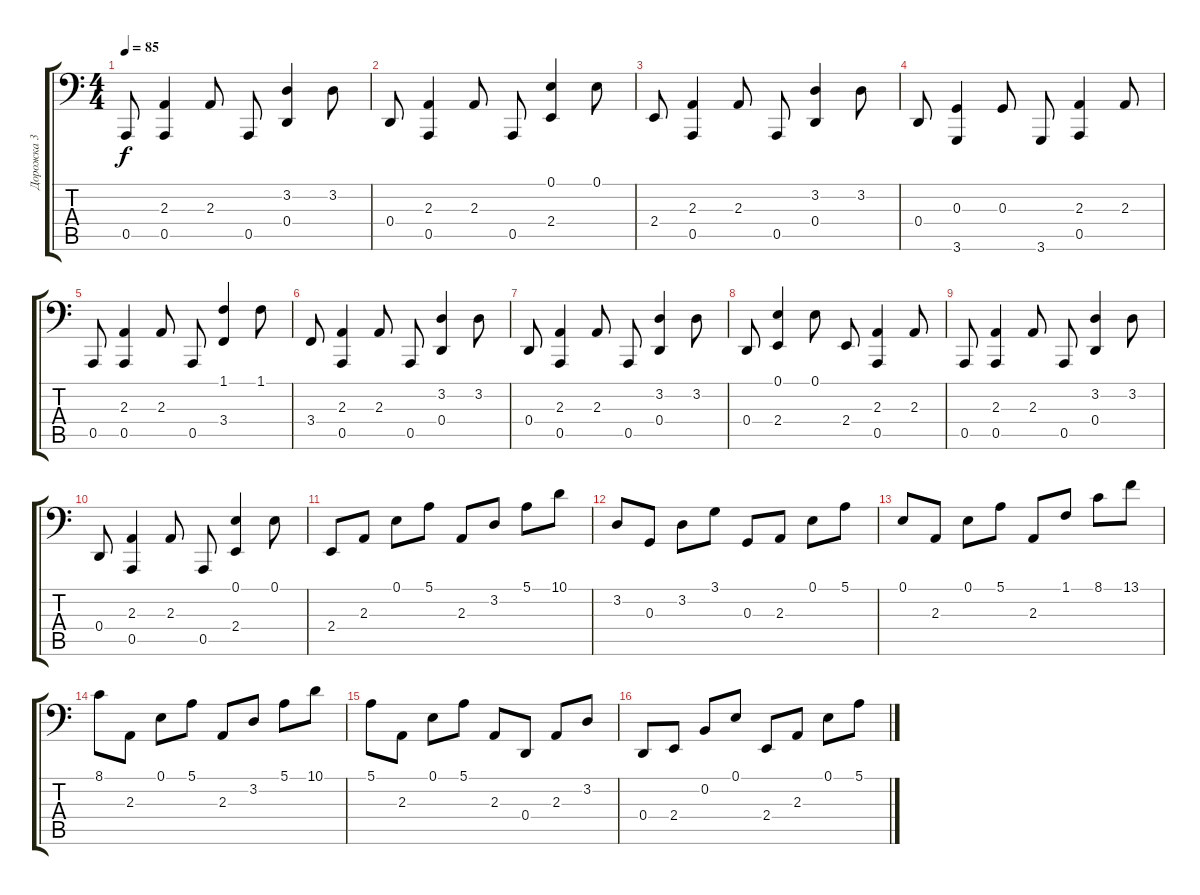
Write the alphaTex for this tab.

\track ("Дорожка 3" "Дорожка 3") {instrument brightacousticpiano}
\staff {score tabs}
\tuning (E3 B2 G2 D2 A1 E1) {hide}
\ts (4 4)
\tempo 85
\clef f4
\ks c
0.5.8{dy f} (2.3 0.5).4 2.3.8 0.5.8 (3.2 0.4).4 3.2.8 |
0.4.8 (2.3 0.5).4 2.3.8 0.5.8 (0.1 2.4).4 0.1.8 |
2.4.8 (2.3 0.5).4 2.3.8 0.5.8 (3.2 0.4).4 3.2.8 |
0.4.8 (0.3 3.6).4 0.3.8 3.6.8 (2.3 0.5).4 2.3.8 |
0.5.8 (2.3 0.5).4 2.3.8 0.5.8 (1.1 3.4).4 1.1.8 |
3.4.8 (2.3 0.5).4 2.3.8 0.5.8 (3.2 0.4).4 3.2.8 |
0.4.8 (2.3 0.5).4 2.3.8 0.5.8 (3.2 0.4).4 3.2.8 |
0.4.8 (0.1 2.4).4 0.1.8 2.4.8 (2.3 0.5).4 2.3.8 |
0.5.8 (2.3 0.5).4 2.3.8 0.5.8 (3.2 0.4).4 3.2.8 |
0.4.8 (2.3 0.5).4 2.3.8 0.5.8 (0.1 2.4).4 0.1.8 |
2.4.8 2.3.8 0.1.8 5.1.8 2.3.8 3.2.8 5.1.8 10.1.8 |
3.2.8 0.3.8 3.2.8 3.1.8 0.3.8 2.3.8 0.1.8 5.1.8 |
0.1.8 2.3.8 0.1.8 5.1.8 2.3.8 1.1.8 8.1.8 13.1.8 |
8.1.8 2.3.8 0.1.8 5.1.8 2.3.8 3.2.8 5.1.8 10.1.8 |
5.1.8 2.3.8 0.1.8 5.1.8 2.3.8 0.4.8 2.3.8 3.2.8 |
0.4.8 2.4.8 0.2.8 0.1.8 2.4.8 2.3.8 0.1.8 5.1.8
